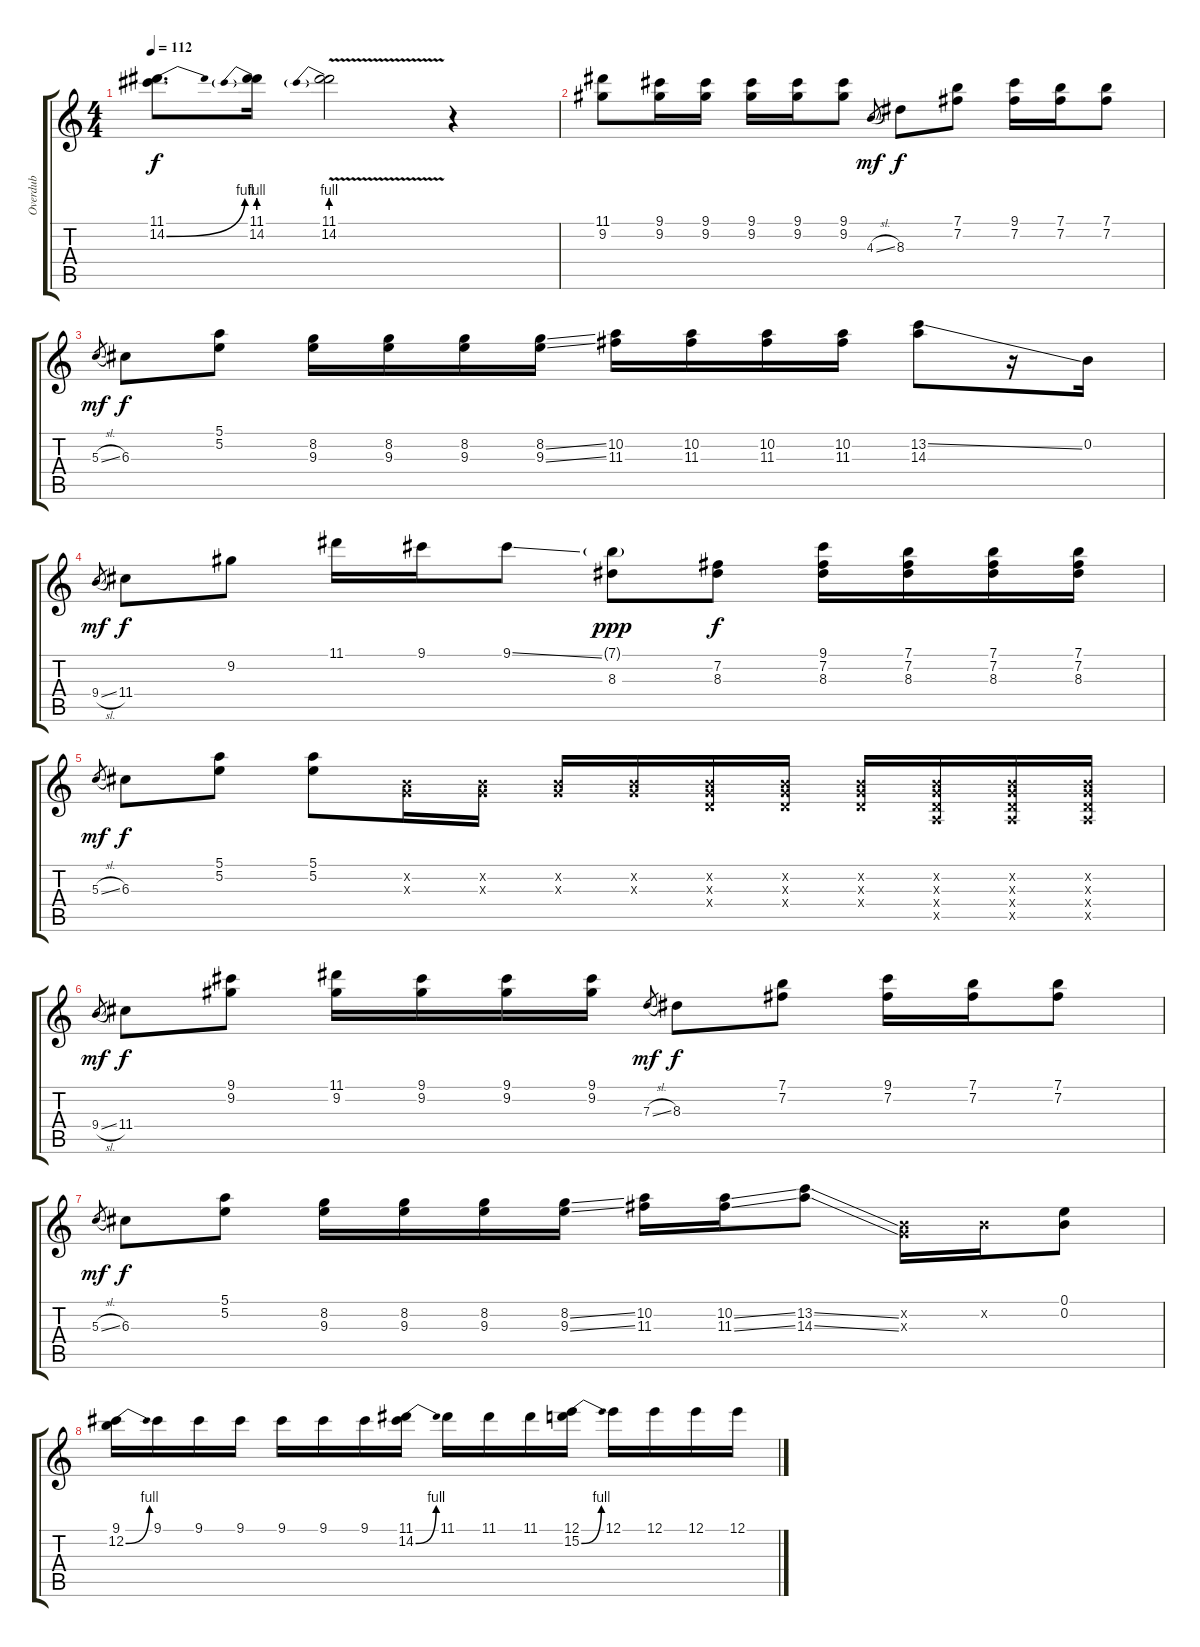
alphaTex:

\track ("Overdub" "Overdub") {instrument fretlessbass}
\staff {score tabs}
\tuning (E4 B3 G3 D3 A2 E2) {hide}
\ts (4 4)
\tempo 112
\clef g2
\ks c
(11.1 14.2{be (bend 0 0 60 4)}).8{d dy f} (11.1 14.2{be (prebend 0 4 60 4)}).16 (11.1{v} 14.2{be (prebend 0 4 60 4) v}).2 r.4 |
(11.1 9.2).8 (9.1 9.2).16 (9.1 9.2).16 (9.1 9.2).16 (9.1 9.2).16 (9.1 9.2).8 4.3{sl}.8{gr dy mf} 8.3.8{dy f} (7.1 7.2).8 (9.1 7.2).16 (7.1 7.2).16 (7.1 7.2).8 |
5.3{sl}.8{gr dy mf} 6.3.8{dy f} (5.1 5.2).8 (8.2 9.3).16 (8.2 9.3).16 (8.2 9.3).16 (8.2{ss} 9.3{ss}).16 (10.2 11.3).16 (10.2 11.3).16 (10.2 11.3).16 (10.2 11.3).16 (13.2{ss} 14.3).8 r.16 0.2.16 |
9.4{sl}.8{gr dy mf} 11.4.8{dy f} 9.2.8 11.1.16 9.1.16 9.1{ss}.8 (7.1{g} 8.3).8{dy ppp} (7.2 8.3).8{dy f} (9.1 7.2 8.3).16 (7.1 7.2 8.3).16 (7.1 7.2 8.3).16 (7.1 7.2 8.3).16 |
5.3{sl}.8{gr dy mf} 6.3.8{dy f} (5.1 5.2).8 (5.1 5.2).8 (0.2{x} 0.3{x}).16 (0.2{x} 0.3{x}).16 (0.2{x} 0.3{x}).16 (0.2{x} 0.3{x}).16 (0.2{x} 0.3{x} 0.4{x}).16 (0.2{x} 0.3{x} 0.4{x}).16 (0.2{x} 0.3{x} 0.4{x}).16 (0.2{x} 0.3{x} 0.4{x} 0.5{x}).16 (0.2{x} 0.3{x} 0.4{x} 0.5{x}).16 (0.2{x} 0.3{x} 0.4{x} 0.5{x}).16 |
9.4{sl}.8{gr dy mf} 11.4.8{dy f} (9.1 9.2).8 (11.1 9.2).16 (9.1 9.2).16 (9.1 9.2).16 (9.1 9.2).16 7.3{sl}.8{gr dy mf} 8.3.8{dy f} (7.1 7.2).8 (9.1 7.2).16 (7.1 7.2).16 (7.1 7.2).8 |
5.3{sl}.8{gr dy mf} 6.3.8{dy f} (5.1 5.2).8 (8.2 9.3).16 (8.2 9.3).16 (8.2 9.3).16 (8.2{ss} 9.3{ss}).16 (10.2 11.3).16 (10.2{ss} 11.3{ss}).16 (13.2{ss} 14.3{ss}).8 (0.2{x} 0.3{x}).16 0.2{x}.16 (0.1 0.2).8 |
(9.1 12.2{be (bend 0 0 60 4)}).16 9.1.16 9.1.16 9.1.16 9.1.16 9.1.16 9.1.16 (11.1 14.2{be (bend 0 0 60 4)}).16 11.1.16 11.1.16 11.1.16 (12.1 15.2{be (bend 0 0 60 4)}).16 12.1.16 12.1.16 12.1.16 12.1.16
